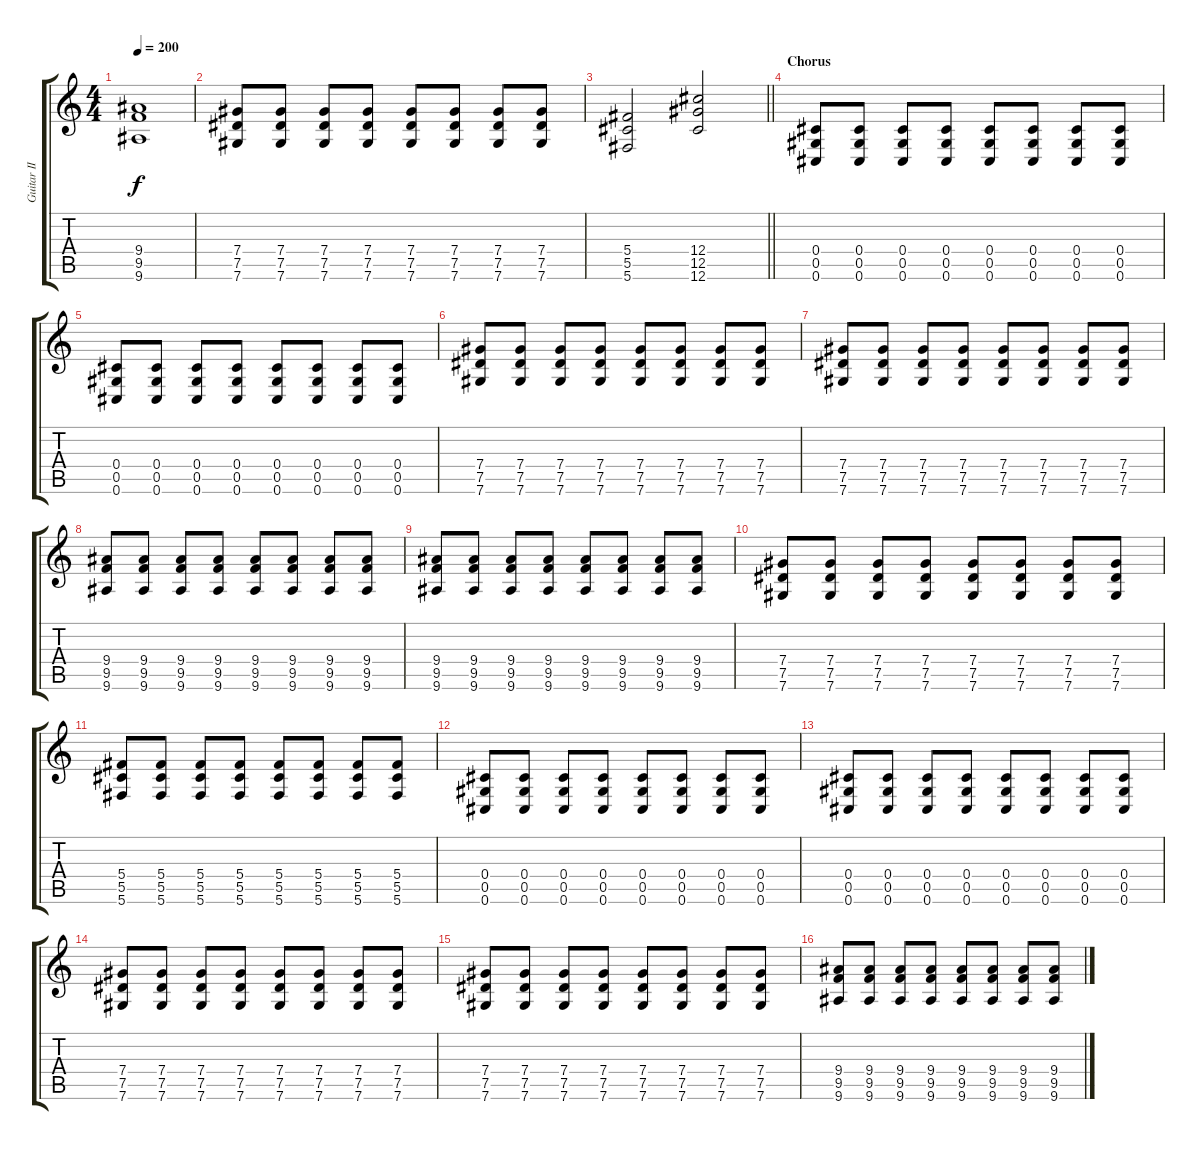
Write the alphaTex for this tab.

\track ("Guitar II" "Guitar II") {instrument distortionguitar}
\staff {score tabs}
\tuning (Eb4 Bb3 Gb3 Db3 Ab2 Db2) {hide}
\ts (4 4)
\tempo 200
\clef g2
\ks c
(9.4{t} 9.5{t} 9.6{t}).1{dy f} |
(7.4 7.5 7.6).8 (7.4 7.5 7.6).8 (7.4 7.5 7.6).8 (7.4 7.5 7.6).8 (7.4 7.5 7.6).8 (7.4 7.5 7.6).8 (7.4 7.5 7.6).8 (7.4 7.5 7.6).8 |
\barLineRight lightlight
(5.4 5.5 5.6).2 (12.4 12.5 12.6).2 |
\section ("" "Chorus")
(0.4 0.5 0.6).8 (0.4 0.5 0.6).8 (0.4 0.5 0.6).8 (0.4 0.5 0.6).8 (0.4 0.5 0.6).8 (0.4 0.5 0.6).8 (0.4 0.5 0.6).8 (0.4 0.5 0.6).8 |
(0.4 0.5 0.6).8 (0.4 0.5 0.6).8 (0.4 0.5 0.6).8 (0.4 0.5 0.6).8 (0.4 0.5 0.6).8 (0.4 0.5 0.6).8 (0.4 0.5 0.6).8 (0.4 0.5 0.6).8 |
(7.4 7.5 7.6).8 (7.4 7.5 7.6).8 (7.4 7.5 7.6).8 (7.4 7.5 7.6).8 (7.4 7.5 7.6).8 (7.4 7.5 7.6).8 (7.4 7.5 7.6).8 (7.4 7.5 7.6).8 |
(7.4 7.5 7.6).8 (7.4 7.5 7.6).8 (7.4 7.5 7.6).8 (7.4 7.5 7.6).8 (7.4 7.5 7.6).8 (7.4 7.5 7.6).8 (7.4 7.5 7.6).8 (7.4 7.5 7.6).8 |
(9.4 9.5 9.6).8 (9.4 9.5 9.6).8 (9.4 9.5 9.6).8 (9.4 9.5 9.6).8 (9.4 9.5 9.6).8 (9.4 9.5 9.6).8 (9.4 9.5 9.6).8 (9.4 9.5 9.6).8 |
(9.4 9.5 9.6).8 (9.4 9.5 9.6).8 (9.4 9.5 9.6).8 (9.4 9.5 9.6).8 (9.4 9.5 9.6).8 (9.4 9.5 9.6).8 (9.4 9.5 9.6).8 (9.4 9.5 9.6).8 |
(7.4 7.5 7.6).8 (7.4 7.5 7.6).8 (7.4 7.5 7.6).8 (7.4 7.5 7.6).8 (7.4 7.5 7.6).8 (7.4 7.5 7.6).8 (7.4 7.5 7.6).8 (7.4 7.5 7.6).8 |
(5.4 5.5 5.6).8 (5.4 5.5 5.6).8 (5.4 5.5 5.6).8 (5.4 5.5 5.6).8 (5.4 5.5 5.6).8 (5.4 5.5 5.6).8 (5.4 5.5 5.6).8 (5.4 5.5 5.6).8 |
(0.4 0.5 0.6).8 (0.4 0.5 0.6).8 (0.4 0.5 0.6).8 (0.4 0.5 0.6).8 (0.4 0.5 0.6).8 (0.4 0.5 0.6).8 (0.4 0.5 0.6).8 (0.4 0.5 0.6).8 |
(0.4 0.5 0.6).8 (0.4 0.5 0.6).8 (0.4 0.5 0.6).8 (0.4 0.5 0.6).8 (0.4 0.5 0.6).8 (0.4 0.5 0.6).8 (0.4 0.5 0.6).8 (0.4 0.5 0.6).8 |
(7.4 7.5 7.6).8 (7.4 7.5 7.6).8 (7.4 7.5 7.6).8 (7.4 7.5 7.6).8 (7.4 7.5 7.6).8 (7.4 7.5 7.6).8 (7.4 7.5 7.6).8 (7.4 7.5 7.6).8 |
(7.4 7.5 7.6).8 (7.4 7.5 7.6).8 (7.4 7.5 7.6).8 (7.4 7.5 7.6).8 (7.4 7.5 7.6).8 (7.4 7.5 7.6).8 (7.4 7.5 7.6).8 (7.4 7.5 7.6).8 |
(9.4 9.5 9.6).8 (9.4 9.5 9.6).8 (9.4 9.5 9.6).8 (9.4 9.5 9.6).8 (9.4 9.5 9.6).8 (9.4 9.5 9.6).8 (9.4 9.5 9.6).8 (9.4 9.5 9.6).8
